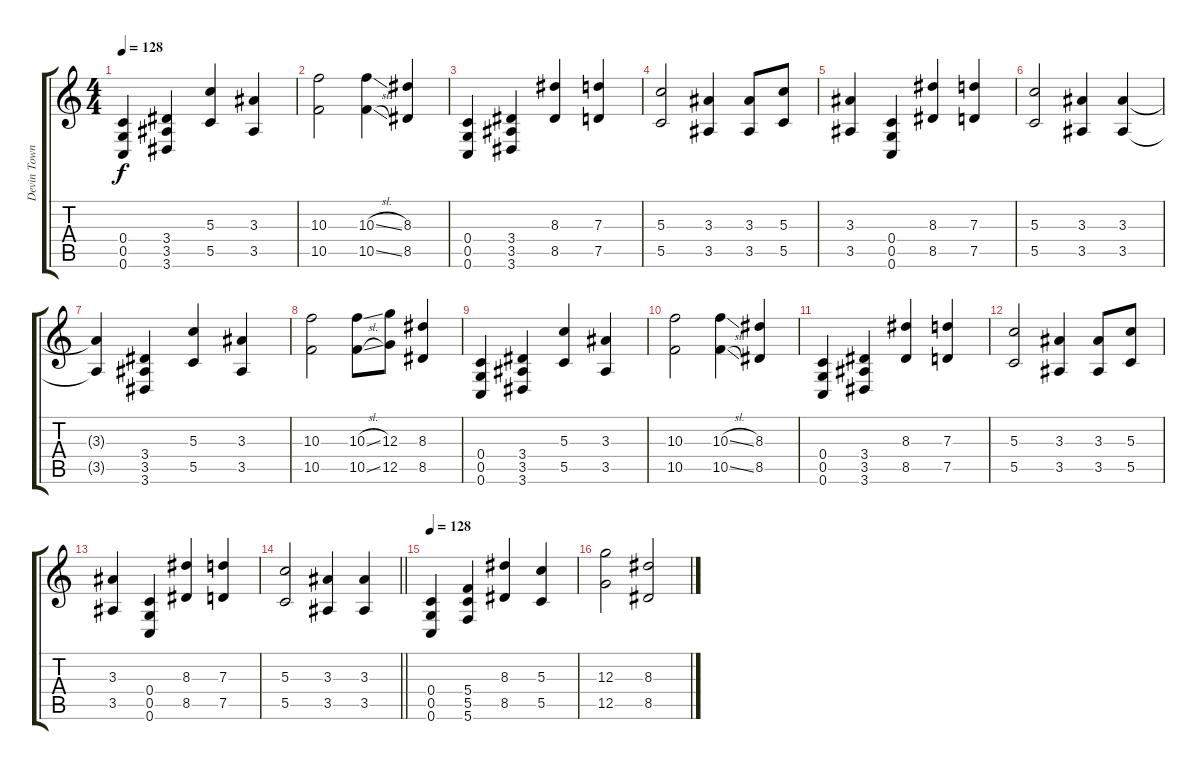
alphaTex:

\track ("Devin Townsend" "Devin Town") {instrument distortionguitar}
\staff {score tabs}
\tuning (E4 C4 G3 C3 G2 C2) {hide}
\ts (4 4)
\tempo 128
\clef g2
\ks c
(0.4 0.5 0.6).4{dy f} (3.4 3.5 3.6).4 (5.3 5.5).4 (3.3 3.5).4 |
(10.3 10.5).2 (10.3{sl} 10.5{sl}).4 (8.3 8.5).4 |
(0.4 0.5 0.6).4 (3.4 3.5 3.6).4 (8.3 8.5).4 (7.3 7.5).4 |
(5.3 5.5).2 (3.3 3.5).4 (3.3 3.5).8 (5.3 5.5).8 |
(3.3 3.5).4 (0.4 0.5 0.6).4 (8.3 8.5).4 (7.3 7.5).4 |
(5.3 5.5).2 (3.3 3.5).4 (3.3 3.5).4 |
(3.3{t} 3.5{t}).4 (3.4 3.5 3.6).4 (5.3 5.5).4 (3.3 3.5).4 |
(10.3 10.5).2 (10.3{sl} 10.5{sl}).8 (12.3 12.5).8 (8.3 8.5).4 |
(0.4 0.5 0.6).4 (3.4 3.5 3.6).4 (5.3 5.5).4 (3.3 3.5).4 |
(10.3 10.5).2 (10.3{sl} 10.5{sl}).4 (8.3 8.5).4 |
(0.4 0.5 0.6).4 (3.4 3.5 3.6).4 (8.3 8.5).4 (7.3 7.5).4 |
(5.3 5.5).2 (3.3 3.5).4 (3.3 3.5).8 (5.3 5.5).8 |
(3.3 3.5).4 (0.4 0.5 0.6).4 (8.3 8.5).4 (7.3 7.5).4 |
\barLineRight lightlight
(5.3 5.5).2 (3.3 3.5).4 (3.3 3.5).4 |
\tempo 128
(0.4 0.5 0.6).4 (5.4 5.5 5.6).4 (8.3 8.5).4 (5.3 5.5).4 |
(12.3 12.5).2 (8.3 8.5).2
